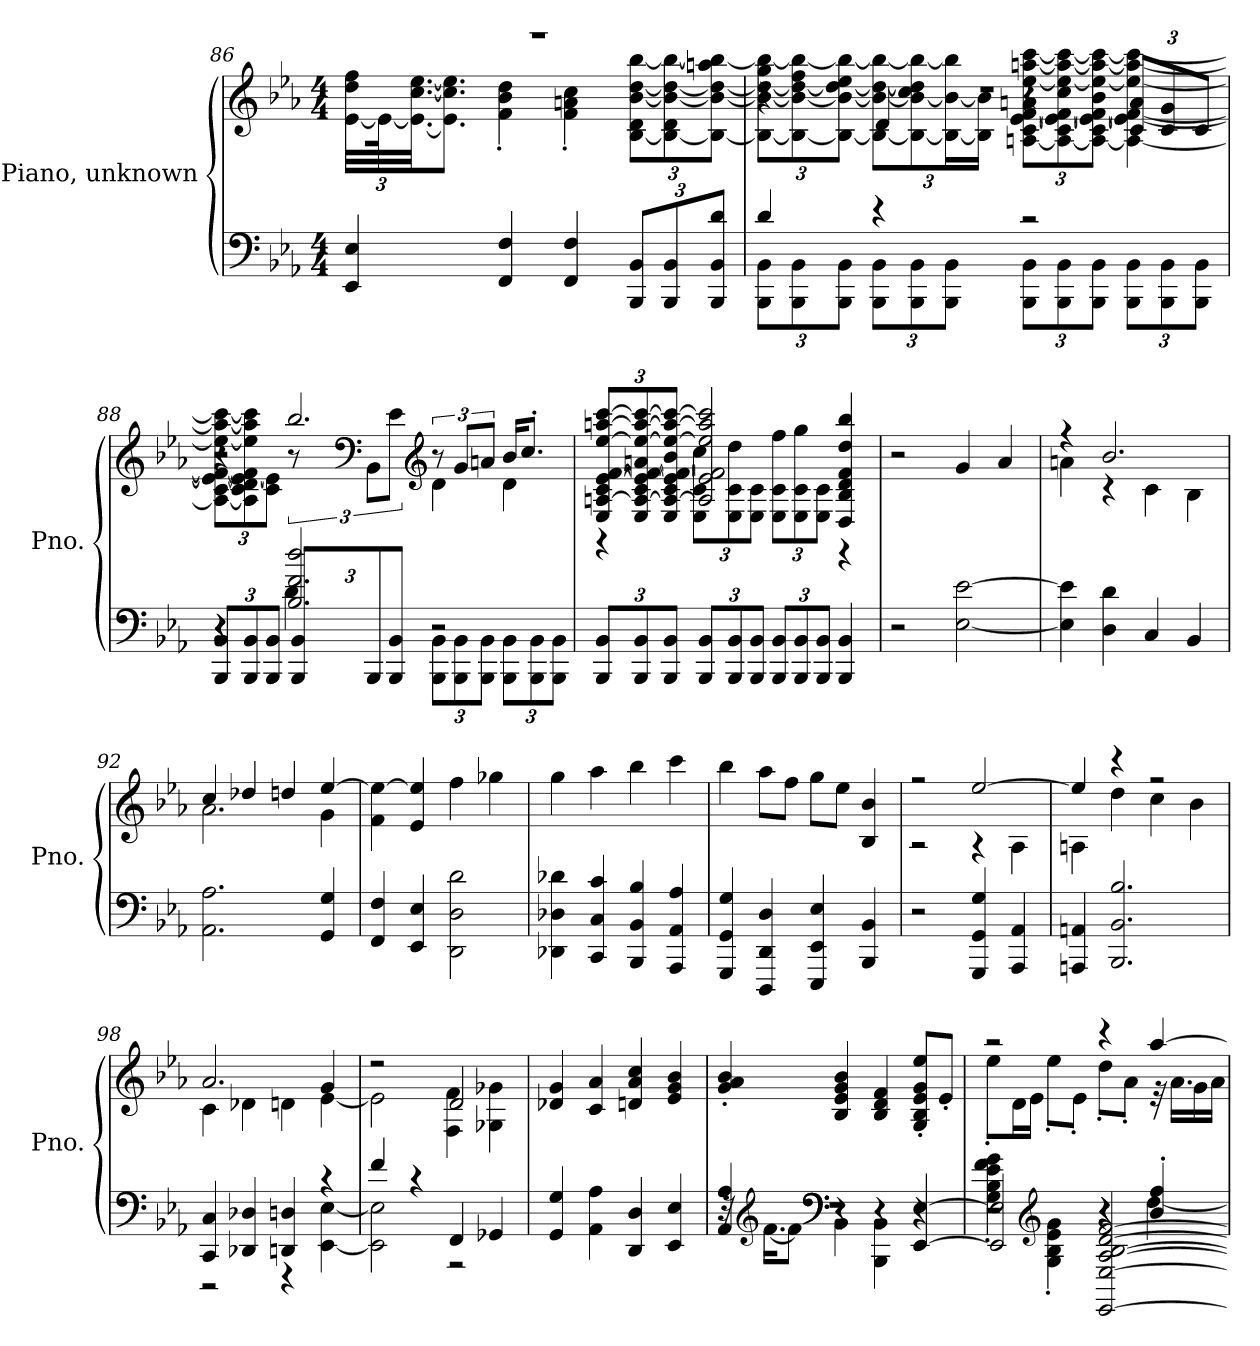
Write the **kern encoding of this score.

**kern	**kern
*part1	*part1
*staff2	*staff1
*I"Piano, unknown	*
*I'Pno.	*
*clefF4	*clefG2
*k[b-e-a-]	*k[b-e-a-]
*M4/4	*M4/4
=86	=86
*	*^
*	*	*Xbrackettup
4EE-/ 4E-/	1r	[48e-\ 48dd\ 48ff\LLL
.	.	96e-\K_
.	.	48.e-\_ [48.cc\ [48.ee-\JJ
.	.	8.e-\] 8.cc\] 8.ee-\]J
4FF/ 4F/	.	4f\' 4b-\' 4dd\'
4FF/ 4F/	.	4f\' 4an\' 4cc\'
*Xbrackettup	*	*
12BBB-/ 12BB-/L	.	[12B-\ 12d\ [12b-\ [12dd\ [12bb-\L
12BBB-/ 12BB-/	.	12B-\_ 12d\ 12b-\_ 12dd\_ 12bb-\_
12BBB-/ 12BB-/ 12d/J	.	12B-\_ 12b-\_ 12dd\_ 12aan\ 12bb-\_J
!!LO:LB:g=z
=87	=87	=87
*^	*	*^
4d/	12BBB-\ 12BB-\L	1r	12B-\_ 12b-\_ 12dd\_ 12gg\ 12bb-\_L	4r
.	12BBB-\ 12BB-\	.	12B-\_ 12b-\_ 12dd\_ 12ff\ 12bb-\_	.
.	12BBB-\ 12BB-\J	.	12B-\_ 12b-\_ 12dd\_ 12ee-\ 12bb-\_J	.
4r	12BBB-\ 12BB-\L	.	12B-\_ 12b-\_ 12dd\_ 12bb-\_L	4d/
.	12BBB-\ 12BB-\	.	12B-\_ 12b-\_ 12cc\ 12dd\] 12bb-\_	.
.	12BBB-\ 12BB-\J	.	24B-\_ 24b-\_ 24bb-\]L	.
.	.	.	24B-\] 24b-\]JJ	.
2r	12BBB-\ 12BB-\L	.	[12An\ 12c\ [12e-\ [12f\ 12an\ [12ee-\ [12aan\ [12ccc\L	4r
.	12BBB-\ 12BB-\	.	12A\_ 12c\ 12e-\_ 12f\_ 12cc\ 12ee-\_ 12aa\_ 12ccc\_	.
.	12BBB-\ 12BB-\J	.	12A\_ 12c\ 12e-\_ 12f\_ 12b-\ 12ee-\_ 12aa\_ 12ccc\_J	.
.	12BBB-\ 12BB-\L	.	4A\_ 4e-\_ 4f\_ 4ee-\_ 4aa\_ 4ccc\_	12c/ 12a/L
.	12BBB-\ 12BB-\	.	.	12c/ 12g/
.	12BBB-\ 12BB-\J	.	.	12c/J
!!LO:PB:g=z	!!	!!
=88	=88	=88	=88	=88
*	*^	*	*	*
4r	4r	12BBB-/ 12BB-/L	4r	12A\_ 12c\ 12e-\_ 12f\_ 12ee-\_ 12aa\_ 12ccc\_L	2r
.	.	12BBB-/ 12BB-/	.	12A\] 12c\ 12d\ 12e-\_ 12f\] 12ee-\] 12aa\] 12ccc\]	.
.	.	12BBB-/ 12BB-/J	.	12c\ 12e-\]J	.
*	*	*	*	*brackettup	*
2.B-/ 2.f/ 2.dd/	4d\	12BBB-/ 12BB-/L	2.bb-/	12r	.
*	*	*	*clefF4	*	*
.	.	12BBB-/	.	12BB-\L	.
.	.	12BBB-/ 12BB-/J	.	12e-\J	.
*	*	*	*clefG2	*	*
.	12BBB-\ 12BB-\L	2r	.	4d\	12r
.	12BBB-\ 12BB-\	.	.	.	12g/L
.	12BBB-\ 12BB-\J	.	.	.	12an/J
.	12BBB-\ 12BB-\L	.	.	4d\	16b-/KL
.	.	.	.	.	8.cc'/J
.	12BBB-\ 12BB-\	.	.	.	.
.	12BBB-\ 12BB-\J	.	.	.	.
*v	*v	*v	*	*	*
*	*v	*v	*v
=89	=89
*	*Xbrackettup
*	*^
12BBB-/ 12BB-/L	12E-/ [12An/ 12c/ [12e-/ [12f/ [12ee-/ [12aan/ [12ccc/L	4r
12BBB-/ 12BB-/	12E-/ 12A/_ 12c/ 12e-/_ 12f/_ 12an/ 12ee-/_ 12aa/_ 12ccc/_	.
12BBB-/ 12BB-/J	12E-/ 12A/_ 12c/ 12e-/_ 12f/_ 12b-/ 12ee-/_ 12aa/_ 12ccc/_J	.
12BBB-/ 12BB-/L	2A/] 2e-/] 2f/] 2ee-/] 2aa/] 2ccc/]	12E-\ 12c\ 12cc\L
12BBB-/ 12BB-/	.	12E-\ 12c\ 12dd\
12BBB-/ 12BB-/J	.	12E-\ 12c\J
12BBB-/ 12BB-/L	.	12E-\ 12c\ 12ff\L
12BBB-/ 12BB-/	.	12E-\ 12c\ 12gg\
12BBB-/ 12BB-/J	.	12E-\ 12c\J
4BBB-/ 4BB-/	4D/ 4B-/ 4d/ 4f/ 4dd/ 4bb-/	4r
*	*v	*v
=90	=90
2r	2r
[2E-\ [2e-\	4g/
.	4a-/
!!LO:LB:g=z
=91	=91
*	*^
4E-\] 4e-\]	4r	4an\
4D\ 4d\	2.b-/	4r
4C/	.	4c\
4BB-/	.	4B-\
=92	=92	=92
2.AA-\ 2.A-\	4cc/	2.a-\
.	4dd-X/	.
.	4ddn/	.
4GG/ 4G/	[4ee-/	4g\
*	*v	*v
=93	=93
4FF/ 4F/	4f\ 4ee-\_
4EE-/ 4E-/	4e-/ 4ee-/]
2DD\ 2D\ 2d\	4ff\
.	4gg-X\
=94	=94
4DD-X\ 4D-X\ 4d-X\	4gg\
4CC/ 4C/ 4c/	4aa-\
4BBB-/ 4BB-/ 4B-/	4bb-\
4AAA-/ 4AA-/ 4A-/	4ccc\
=95	=95
4GGG/ 4GG/ 4G/	4bb-\
4DDD/ 4DD/ 4D/	8aa-\L
.	8ff\J
4EEE-/ 4EE-/ 4E-/	8gg\L
.	8ee-\J
4BBB-/ 4BB-/	4B-/ 4b-/
=96	=96
*	*^
2r	2r	2r
4GGG/ 4GG/ 4G/	[2ee-/	4r
4AAA-/ 4AA-/	.	4A-\
!!LO:LB:g=z	!!
=97	=97	=97
4AAAn/ 4AAn/	4ee-/]	4An\
2.BBB-/ 2.BB-/ 2.B-/	4r	4dd\
.	2r	4cc\
.	.	4b-\
=98	=98	=98
*^	*	*
4CC/ 4C/	2r	2.a-/	4c\
4DD-X/ 4D-X/	.	.	4d-X\
4DDn/ 4Dn/	4r	.	4dn\
4r	[4EE-\ [4E-\	4g/	[4e-\
=99	=99	=99	=99
4f/	2EE-\] 2E-\]	2r	2e-\]
4r	.	.	.
4FF/	2r	2d/	4F\ 4f\
4GG-X/	.	.	4G-X\ 4g-X\
*v	*v	*	*
*	*v	*v
=100	=100
4GG/ 4G/	4d-X/ 4g/
4AA-\ 4A-\	4c/ 4a-/
4DD/ 4D/	4dn/ 4a-/ 4cc/
4EE-/ 4E-/	4e-/ 4g/ 4b-/
=101	=101
*^	*
*	*^	*
1r	32r	4AA-/ 4A-/	4g/' 4a-/' 4b-/'
*clefG2	*	*	*
.	[16.f\KL	.	.
.	8f\J]	.	.
*clefF4	*	*	*
.	4BB-\	4r	4B-/ 4e-/ 4g/ 4b-/
.	4BBB-\ 4BB-\	4r	4B-/ 4d/ 4f/
.	4r	[4EE-/ [4E-/	8G/' 8B-/' 8e-/' 8g/' 8ee-/'L
.	.	.	8e-'/J
!!LO:LB:g=z
=102	=102	=102	=102
*	*	*	*^
2r	4G\' 4B-\' 4e-\' 4f\' 4g\'	2EE-/] 2E-/]	2r	8ee-'\L
.	.	.	.	16d\L
.	.	.	.	16e-\JJ
*clefG2	*	*	*	*
.	4G\' 4B-\' 4e-\' 4g\'	.	.	8ee-'\L
.	.	.	.	8e-'\J
4r	4r	[2EE-/ [2E-/ [2A-/ [2B-/ [2d/ [2f/	4r	8dd'\L
.	.	.	.	8a-'\J
4b-/' 4ff/'	[4dd\	.	[4aa-/	32r
.	.	.	.	16.a-\LL
.	.	.	.	16g\
.	.	.	.	16a-\JJ
*v	*v	*v	*	*
*	*v	*v
=	=
*-	*-
